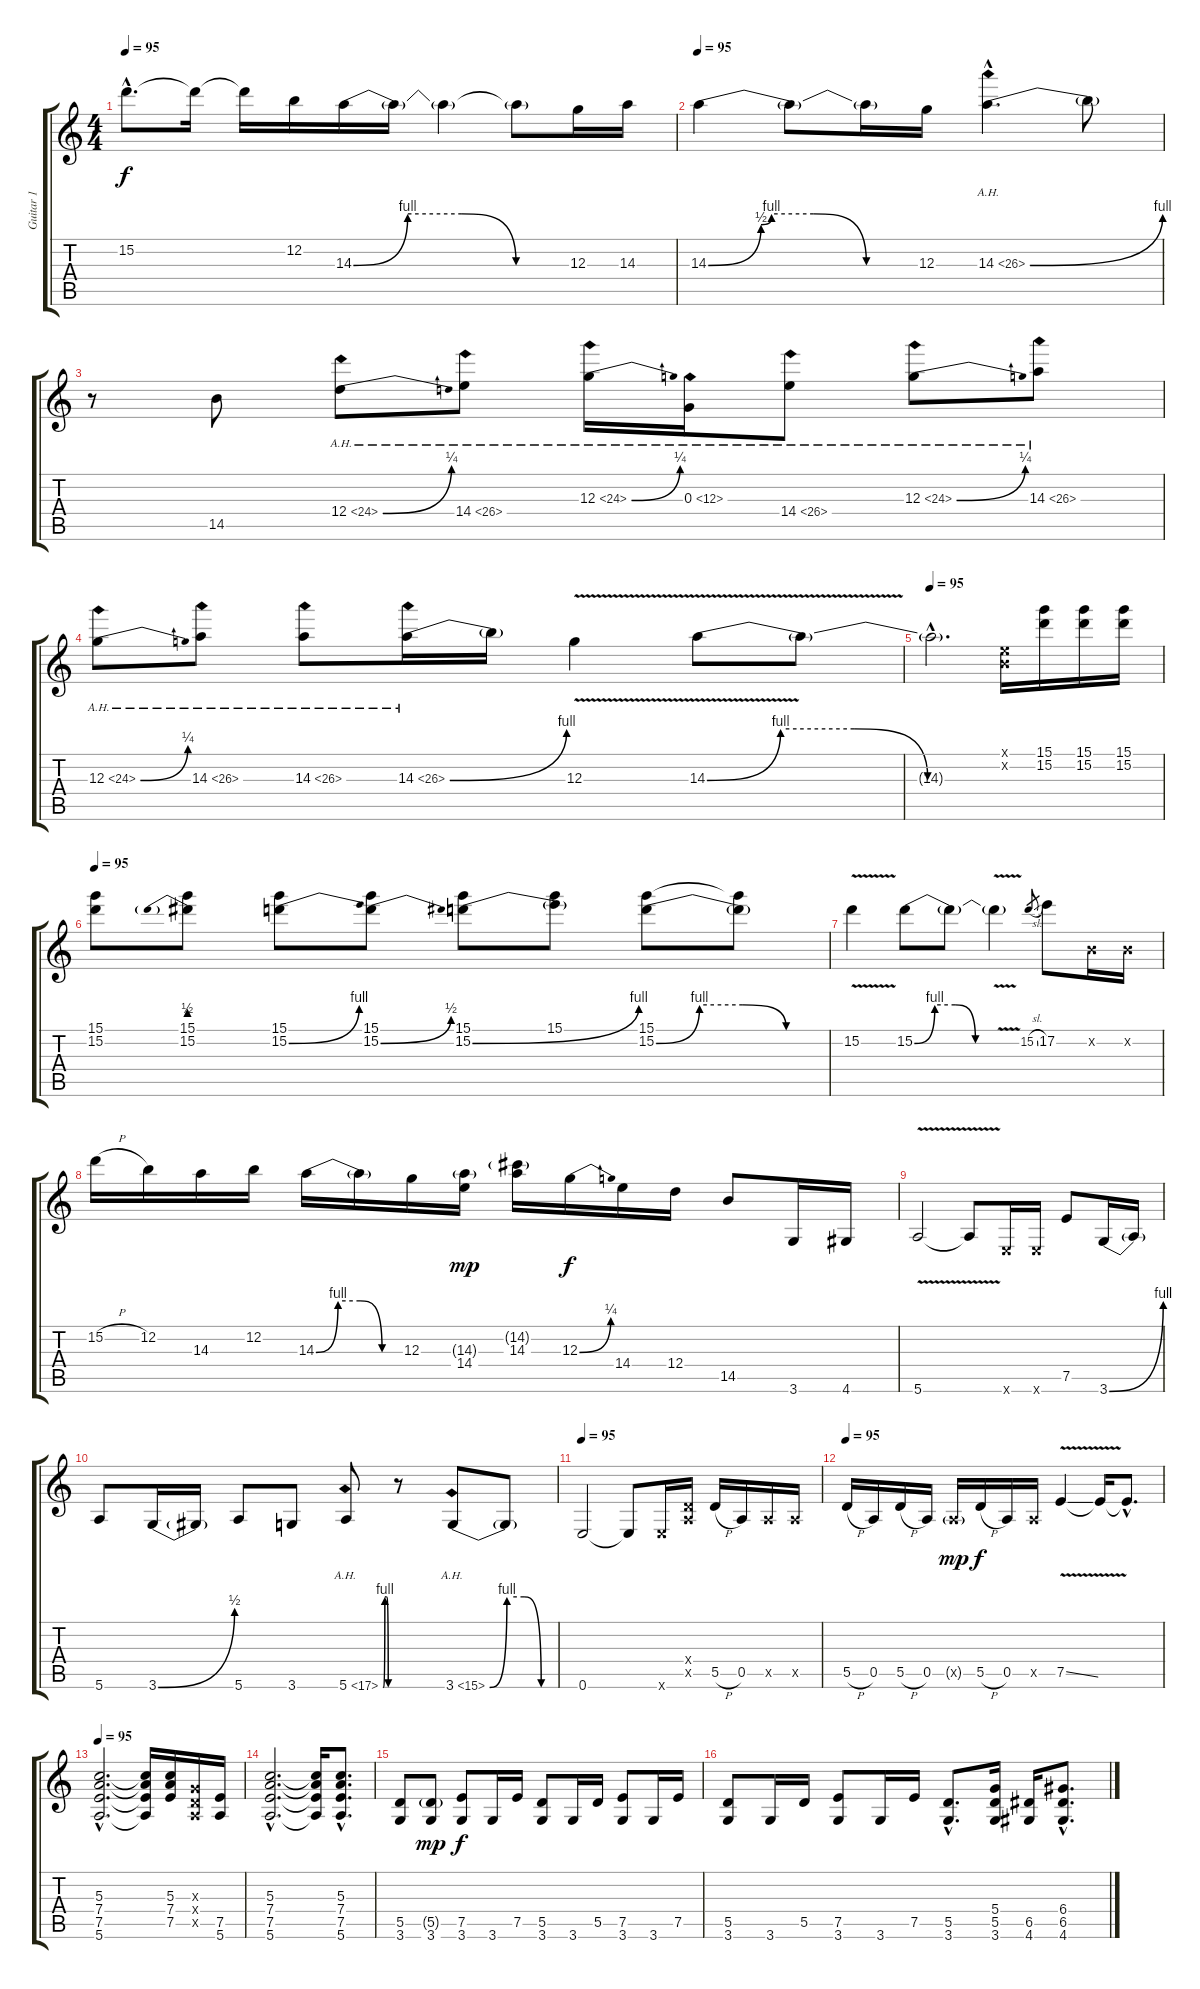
\track ("Guitar 1" "Guitar 1") {instrument overdrivenguitar}
\staff {score tabs}
\tuning (E4 B3 G3 D3 A2 E2) {hide}
\ts (4 4)
\tempo 95
\clef g2
\ks c
15.2{hac t}.8{d dy f} 15.2{t}.16 15.2{t}.16 12.2.16 14.3{be (custom 0 0 15 4 30 4 45 0 60 0)}.16 14.3{t}.16 14.3{t}.4 14.3{t}.8 12.3.16 14.3.16 |
\tempo 95
14.3{be (custom 0 0 15 2 18 4 30 4 45 0 60 0)}.4 14.3{t}.8 14.3{t}.16 12.3.16 14.3{be (bend 0 0 60 4) ah 12 hac}.4{d} 14.3{t}.8 |
r.8 14.5.8 12.4{be (bend 0 0 60 1) ah 12}.8 14.4{ah 12}.8 12.3{be (bend 0 0 60 1) ah 12}.16 0.3{ah 12}.16 14.4{ah 12}.8 12.3{be (bend 0 0 60 1) ah 12}.8 14.3{ah 12}.8 |
12.3{be (bend 0 0 60 1) ah 12}.8 14.3{ah 12}.8 14.3{ah 12}.8 14.3{be (bend 0 0 60 4) ah 12}.16 14.3{t}.16 12.3{v}.4 14.3{be (custom 0 0 15 4 30 4 45 0 60 0) v}.8 14.3{t}.8 |
\tempo 95
14.3{hac t}.2{d} (0.1{x} 0.2{x}).16 (15.1 15.2).16 (15.1 15.2).16 (15.1 15.2).16 |
\tempo 95
(15.1 15.2).8 (15.1 15.2{be (prebend 0 2 60 2)}).8 (15.1 15.2{be (bend 0 0 60 4)}).8 (15.1 15.2{be (bend 0 0 60 2)}).8 (15.1 15.2{be (bend 0 0 60 4)}).8 (15.1 15.2{t}).8 (15.1 15.2{be (custom 0 0 15 4 30 4 45 0 60 0)}).8 (15.1{t} 15.2{t}).8 |
15.2{v}.4 15.2{be (custom 0 0 15 4 30 4 45 0 60 0)}.8 15.2{t}.8 15.2{v t}.4 15.2{sl}.8{gr} 17.2.8 0.2{x}.16 0.2{x}.16 |
15.2{h}.16 12.2.16 14.3.16 12.2.16 14.3{be (custom 0 0 15 4 30 4 45 0 60 0)}.16 14.3{t}.16 12.3.16 (14.3{g} 14.4).16{dy mp} (14.2{g} 14.3).16 12.3{be (bend 0 0 60 1)}.16{dy f} 14.4.16 12.4.16 14.5.8 3.6.16 4.6.16 |
5.6{v}.2 5.6{t}.8 0.6{x}.16 0.6{x}.16 7.5.8 3.6{be (bend 0 0 60 4)}.16 3.6{t}.16 |
5.6.8 3.6{be (bend 0 0 60 2)}.16 3.6{t}.16 5.6.8 3.6.8 5.6{be (custom 0 0 15 4 30 4 45 0 60 0) ah 12}.8 r.8 3.6{be (custom 0 0 15 4 30 4 45 0 60 0) ah 12}.8 3.6{t}.8 |
\tempo 95
0.6.2 0.6{t}.8 0.6{x}.16 (0.4{x} 0.5{x}).16 5.5{h}.16 0.5.16 0.5{x}.16 0.5{x}.16 |
\tempo 95
5.5{h}.16 0.5.16 5.5{h}.16 0.5.16 0.5{g x}.16{dy mp} 5.5{h}.16{dy f} 0.5.16 0.5{x}.16 7.5{v ss}.4 7.5{t}.16 7.5{hac t}.8{d} |
\tempo 95
(5.3{hac} 7.4{hac} 7.5{hac} 5.6{hac}).2{d} (5.3{t} 7.4{t} 7.5{t} 5.6{t}).16 (5.3 7.4 7.5).16 (0.3{x} 0.4{x} 0.5{x}).16 (7.5 5.6).16 |
(5.3{hac} 7.4{hac} 7.5{hac} 5.6{hac}).2{d} (5.3{t} 7.4{t} 7.5{t} 5.6{t}).16 (5.3{hac} 7.4{hac} 7.5{hac} 5.6{hac}).8{d} |
(5.5 3.6).8 (5.5{g} 3.6).8{dy mp} (7.5 3.6).8{dy f} 3.6.16 7.5.16 (5.5 3.6).8 3.6.16 5.5.16 (7.5 3.6).8 3.6.16 7.5.16 |
(5.5 3.6).8 3.6.16 5.5.16 (7.5 3.6).8 3.6.16 7.5.16 (5.5{hac} 3.6{hac}).8{d} (5.4 5.5 3.6).16 (6.5 4.6).16 (6.4{hac} 6.5{hac} 4.6{hac}).8{d}
